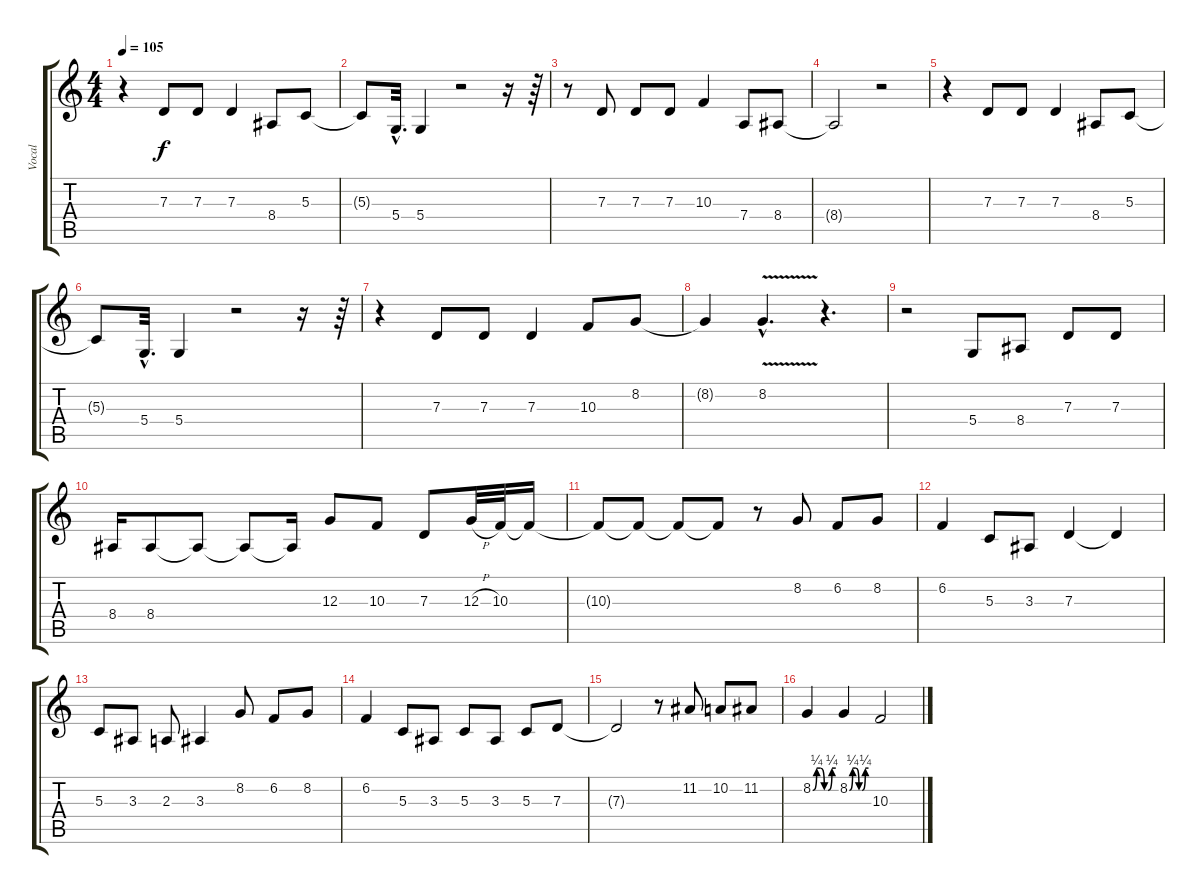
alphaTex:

\track ("Vocal" "Vocal") {instrument flute}
\staff {score tabs}
\tuning (E4 B3 G3 D3 A2 E2) {hide}
\ts (4 4)
\tempo 105
\clef g2
\ks c
r.4{dy f instrument flute} 7.3.8 7.3.8 7.3.4 8.4.8 5.3.8 |
5.3{t}.8 5.4{hac}.32{d} 5.4.4 r.2 r.16 r.64 |
r.8 7.3.8 7.3.8 7.3.8 10.3.4 7.4.8 8.4.8 |
8.4{t}.2 r.2 |
r.4 7.3.8 7.3.8 7.3.4 8.4.8 5.3.8 |
5.3{t}.8 5.4{hac}.32{d} 5.4.4 r.2 r.16 r.64 |
r.4 7.3.8 7.3.8 7.3.4 10.3.8 8.2.8 |
8.2{t}.4 8.2{v hac}.4{d} r.4{d} |
r.2 5.4.8 8.4.8 7.3.8 7.3.8 |
8.4.16 8.4.8 8.4{t}.8 8.4{t}.8 8.4{t}.16 12.3.8 10.3.8 7.3.8 12.3{h}.32 10.3.32 10.3{t}.16 |
10.3{t}.8 10.3{t}.8 10.3{t}.8 10.3{t}.8 r.8{instrument altosax} 8.2.8 6.2.8 8.2.8 |
6.2.4 5.3.8 3.3.8 7.3.4 7.3{t}.4 |
5.3.8 3.3.8 2.3.8 3.3.4 8.2.8 6.2.8 8.2.8 |
6.2.4 5.3.8 3.3.8 5.3.8 3.3.8 5.3.8 7.3.8 |
7.3{t}.2 r.8 11.2.8 10.2.8 11.2.8 |
8.2{be (custom 0 0 10 1 20 1 30 0 40 0 50 1 60 1)}.4 8.2{be (custom 0 0 10 1 20 1 30 0 40 0 50 1 60 1)}.4 10.3.2
